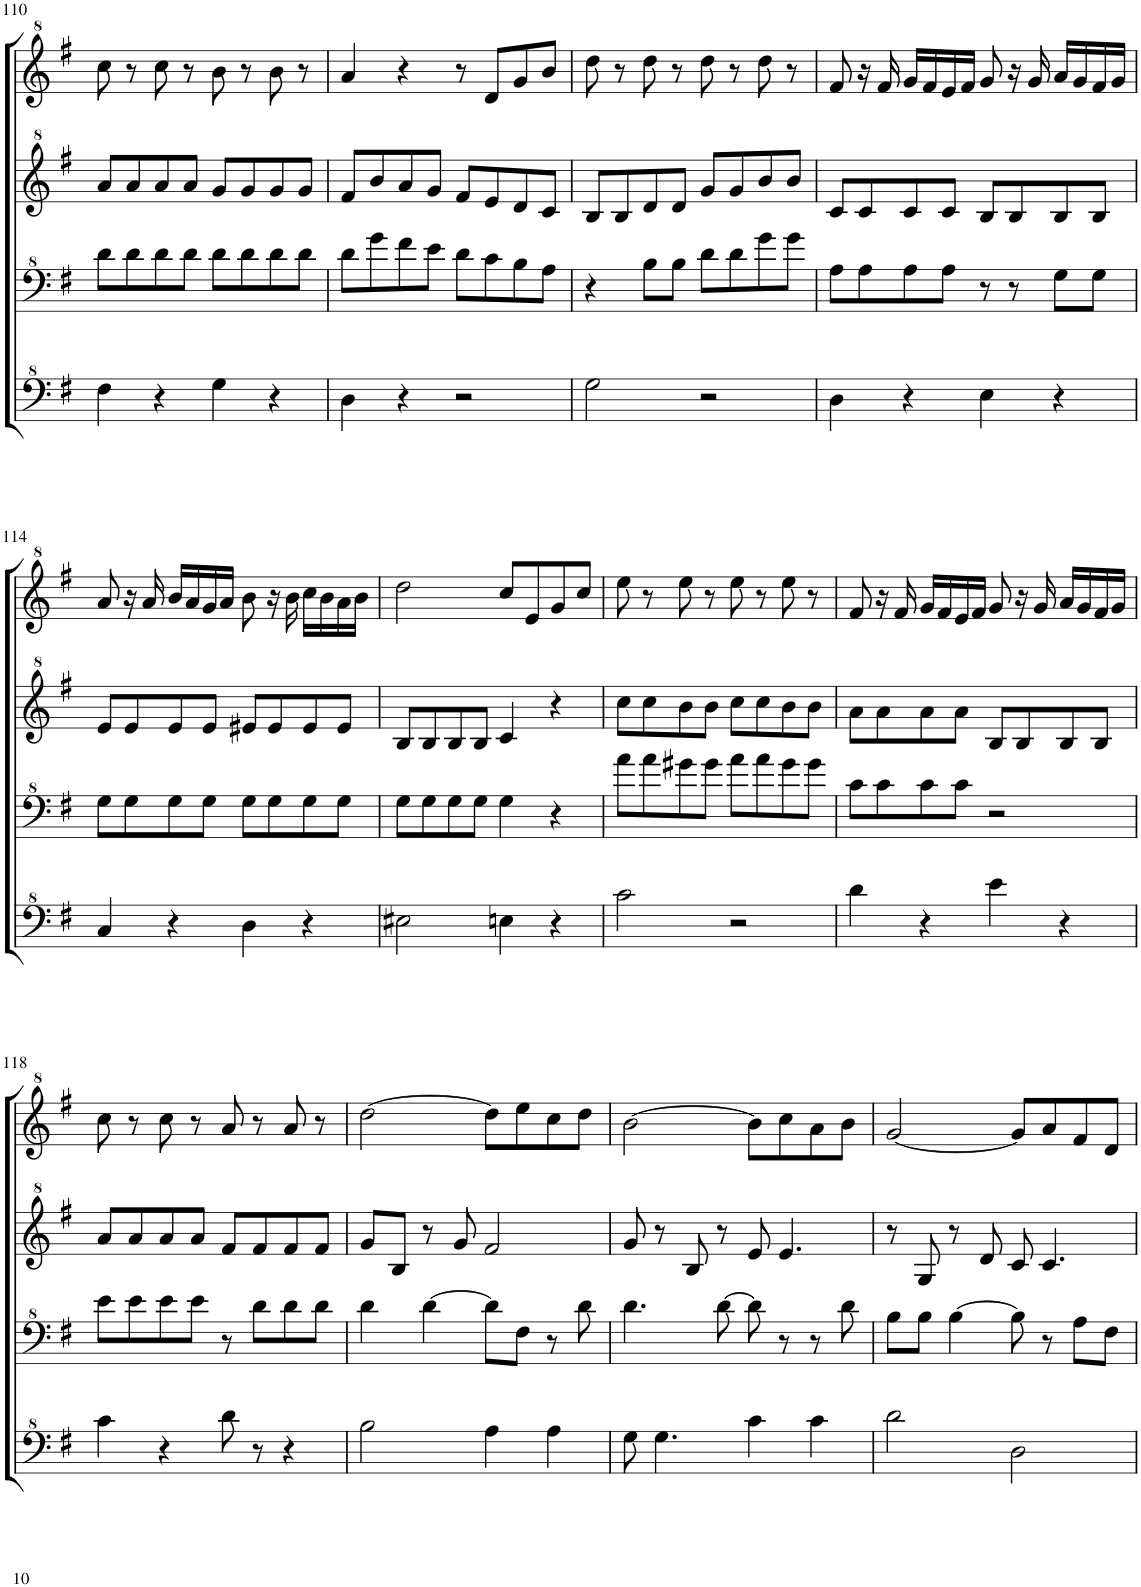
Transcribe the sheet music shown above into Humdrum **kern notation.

**kern	**kern	**kern	**kern
*part1	*part1	*part1	*part1
*staff4	*staff3	*staff2	*staff1
*I"Model III	*	*	*
!!LO:PB:g=z
*clefF^4	*clefF^4	*clefG^2	*clefG^2
*k[f#]	*k[f#]	*k[f#]	*k[f#]
*M2/2	*M2/2	*M2/2	*M2/2
*met(c|)	*met(c|)	*met(c|)	*met(c|)
=110	=110	=110	=110
4f#\	8dd\L	8aa/L	8ccc\
.	8dd\	8aa/	8r
4r	8dd\	8aa/	8ccc\
.	8dd\J	8aa/J	8r
4g\	8dd\L	8gg/L	8bb\
.	8dd\	8gg/	8r
4r	8dd\	8gg/	8bb\
.	8dd\J	8gg/J	8r
=111	=111	=111	=111
4d\	8dd\L	8ff#/L	4aa/
.	8gg\	8bb/	.
4r	8ff#\	8aa/	4r
.	8ee\J	8gg/J	.
2r	8dd\L	8ff#/L	8r
.	8cc\	8ee/	8dd/L
.	8b\	8dd/	8gg/
.	8a\J	8cc/J	8bb/J
=112	=112	=112	=112
2g\	4r	8b/L	8ddd\
.	.	8b/	8r
.	8b\L	8dd/	8ddd\
.	8b\J	8dd/J	8r
2r	8dd\L	8gg/L	8ddd\
.	8dd\	8gg/	8r
.	8gg\	8bb/	8ddd\
.	8gg\J	8bb/J	8r
=113	=113	=113	=113
4d\	8a\L	8cc/L	8ff#/
.	8a\	8cc/	16r
.	.	.	16ff#/
4r	8a\	8cc/	16gg/LL
.	.	.	16ff#/
.	8a\J	8cc/J	16ee/
.	.	.	16ff#/JJ
4e\	8r	8b/L	8gg/
.	8r	8b/	16r
.	.	.	16gg/
4r	8g\L	8b/	16aa/LL
.	.	.	16gg/
.	8g\J	8b/J	16ff#/
.	.	.	16gg/JJ
!!LO:LB:g=z
=114	=114	=114	=114
4c/	8g\L	8ee/L	8aa/
.	8g\	8ee/	16r
.	.	.	16aa/
4r	8g\	8ee/	16bb/LL
.	.	.	16aa/
.	8g\J	8ee/J	16gg/
.	.	.	16aa/JJ
4d\	8g\L	8ee#X/L	8bb\
.	8g\	8ee#/	16r
.	.	.	16bb\
4r	8g\	8ee#/	16ccc\LL
.	.	.	16bb\
.	8g\J	8ee#/J	16aa\
.	.	.	16bb\JJ
=115	=115	=115	=115
2e#X\	8g\L	8b/L	2ddd\
.	8g\	8b/	.
.	8g\	8b/	.
.	8g\J	8b/J	.
4en\	4g\	4cc/	8ccc/L
.	.	.	8ee/
4r	4r	4r	8gg/
.	.	.	8ccc/J
=116	=116	=116	=116
2cc\	8aa\L	8ccc\L	8eee\
.	8aa\	8ccc\	8r
.	8gg#X\	8bb\	8eee\
.	8gg#\J	8bb\J	8r
2r	8aa\L	8ccc\L	8eee\
.	8aa\	8ccc\	8r
.	8gg#\	8bb\	8eee\
.	8gg#\J	8bb\J	8r
=117	=117	=117	=117
4dd\	8cc\L	8aa\L	8ff#/
.	8cc\	8aa\	16r
.	.	.	16ff#/
4r	8cc\	8aa\	16gg/LL
.	.	.	16ff#/
.	8cc\J	8aa\J	16ee/
.	.	.	16ff#/JJ
4ee\	2r	8b/L	8gg/
.	.	8b/	16r
.	.	.	16gg/
4r	.	8b/	16aa/LL
.	.	.	16gg/
.	.	8b/J	16ff#/
.	.	.	16gg/JJ
!!LO:LB:g=z
=118	=118	=118	=118
4cc\	8ee\L	8aa/L	8ccc\
.	8ee\	8aa/	8r
4r	8ee\	8aa/	8ccc\
.	8ee\J	8aa/J	8r
8dd\	8r	8ff#/L	8aa/
8r	8dd\L	8ff#/	8r
4r	8dd\	8ff#/	8aa/
.	8dd\J	8ff#/J	8r
=119	=119	=119	=119
2b\	4dd\	8gg/L	[2ddd\
.	.	8b/J	.
.	[4dd\	8r	.
.	.	8gg/	.
4a\	8dd\L]	2ff#/	8ddd\L]
.	8f#\J	.	8eee\
4a\	8r	.	8ccc\
.	8dd\	.	8ddd\J
=120	=120	=120	=120
8g\	4.dd\	8gg/	[2bb\
4.g\	.	8r	.
.	.	8b/	.
.	[8dd\	8r	.
4cc\	8dd\]	8ee/	8bb\L]
.	8r	4.ee/	8ccc\
4cc\	8r	.	8aa\
.	8dd\	.	8bb\J
=121	=121	=121	=121
2dd\	8b\L	8r	[2gg/
.	8b\J	8g/	.
.	[4b\	8r	.
.	.	8dd/	.
2d\	8b\]	8cc/	8gg/L]
.	8r	4.cc/	8aa/
.	8a\L	.	8ff#/
.	8f#\J	.	8dd/J
=	=	=	=
*-	*-	*-	*-
